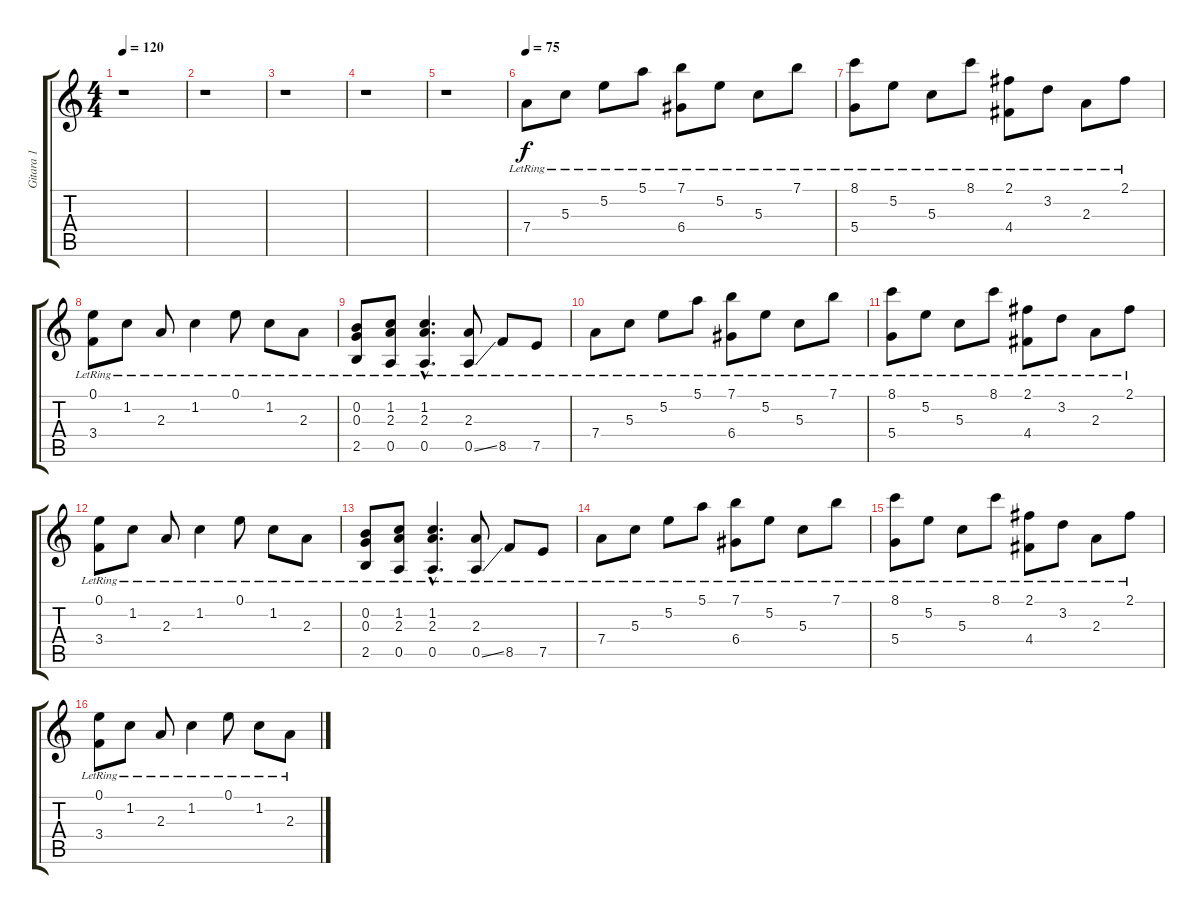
\track ("Gitara 1" "Gitara 1") {instrument acousticguitarsteel}
\staff {score tabs}
\tuning (E4 B3 G3 D3 A2 E2) {hide}
\ts (4 4)
\tempo 120
\clef g2
\ks c
r.1{dy f} |
r.1 |
r.1 |
r.1 |
r.1 |
\tempo 75
7.4{lr}.8{volume 10} 5.3{lr}.8 5.2{lr}.8 5.1{lr}.8 (7.1{lr} 6.4{lr}).8 5.2{lr}.8 5.3{lr}.8 7.1{lr}.8 |
(8.1{lr} 5.4{lr}).8 5.2{lr}.8 5.3{lr}.8 8.1{lr}.8 (2.1{lr} 4.4{lr}).8 3.2{lr}.8 2.3{lr}.8 2.1{lr}.8 |
(0.1{lr} 3.4{lr}).8 1.2{lr}.8 2.3{lr}.8 1.2{lr}.4 0.1{lr}.8 1.2{lr}.8 2.3{lr}.8 |
(0.2{lr} 0.3{lr} 2.5{lr}).8 (1.2{lr} 2.3{lr} 0.5{lr}).8 (1.2{hac lr} 2.3{hac lr} 0.5{hac lr}).4{d} (2.3{lr} 0.5{ss}).8 8.5{lr}.8 7.5{lr}.8 |
7.4{lr}.8 5.3{lr}.8 5.2{lr}.8 5.1{lr}.8 (7.1{lr} 6.4{lr}).8 5.2{lr}.8 5.3{lr}.8 7.1{lr}.8 |
(8.1{lr} 5.4{lr}).8 5.2{lr}.8 5.3{lr}.8 8.1{lr}.8 (2.1{lr} 4.4{lr}).8 3.2{lr}.8 2.3{lr}.8 2.1{lr}.8 |
(0.1{lr} 3.4{lr}).8 1.2{lr}.8 2.3{lr}.8 1.2{lr}.4 0.1{lr}.8 1.2{lr}.8 2.3{lr}.8 |
(0.2{lr} 0.3{lr} 2.5{lr}).8 (1.2{lr} 2.3{lr} 0.5{lr}).8 (1.2{hac lr} 2.3{hac lr} 0.5{hac lr}).4{d} (2.3{lr} 0.5{ss}).8 8.5{lr}.8 7.5{lr}.8 |
7.4{lr}.8 5.3{lr}.8 5.2{lr}.8 5.1{lr}.8 (7.1{lr} 6.4{lr}).8 5.2{lr}.8 5.3{lr}.8 7.1{lr}.8 |
(8.1{lr} 5.4{lr}).8 5.2{lr}.8 5.3{lr}.8 8.1{lr}.8 (2.1{lr} 4.4{lr}).8 3.2{lr}.8 2.3{lr}.8 2.1{lr}.8 |
(0.1{lr} 3.4{lr}).8 1.2{lr}.8 2.3{lr}.8 1.2{lr}.4 0.1{lr}.8 1.2{lr}.8 2.3{lr}.8
